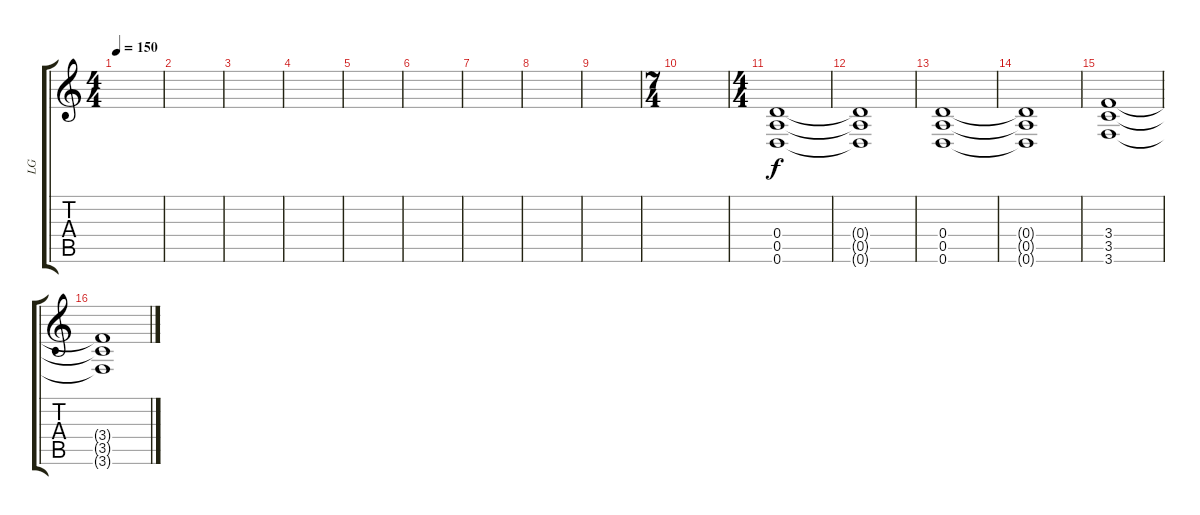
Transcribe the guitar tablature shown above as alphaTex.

\track ("LG" "LG") {instrument distortionguitar}
\staff {score tabs}
\tuning (E4 B3 G3 D3 A2 D2) {hide}
\ts (4 4)
\tempo 150
\clef g2
\ks c
|
|
|
|
|
|
|
|
|
\ts (7 4)
|
\ts (4 4)
(0.4 0.5 0.6).1 |
(0.4{t} 0.5{t} 0.6{t}).1 |
(0.4 0.5 0.6).1 |
(0.4{t} 0.5{t} 0.6{t}).1 |
(3.4 3.5 3.6).1 |
(3.4{t} 3.5{t} 3.6{t}).1
